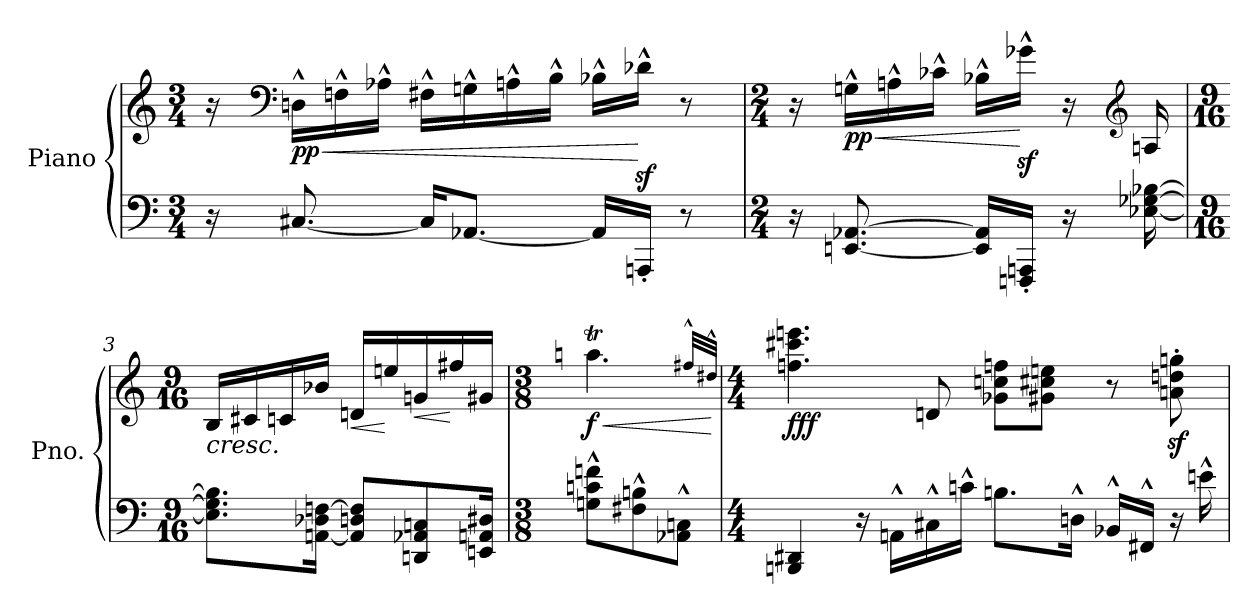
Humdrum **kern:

**kern	**kern	**dynam
*part1	*part1	*part1
*staff2	*staff1	*staff1/2
*I"Piano	*	*
*I'Pno.	*	*
*clefF4	*clefG2	*
*k[]	*k[]	*
*M3/4	*M3/4	*
=1	=1	=1
16r	16r	.
*	*clefF4	*
!	!	!LO:HP:b
!	!	!LO:DY:n=1:b
[8.C#X/	16Dn^^\LL	< pp
.	16Fn^^\	.
.	16A-X^^\JJ	.
16C#/KL]	16F#X^^\LL	.
[8.AA-X/J	16Gn^^\	.
.	16An^^\	.
.	16B^^\JJ	.
16AA-/LL]	16B-X^^\LL	.
16AAAn'/JJ	16d-Xz<^^\JJ	[
8r	8r	.
=2	=2	=2
*M2/4	*M2/4	*
16r	16r	.
!	!	!LO:HP:b
!	!	!LO:DY:n=1:b
[8.EEn/ [8.AA-X/	16Gn^^\LL	< pp
.	16An^^\	.
.	16c-X^^\JJ	.
16EE/] 16AA-/]LL	16B-X^^\LL	.
16FFFn/' 16AAAn/'JJ	16g-Xz<^^\JJ	[
16r	16r	.
*	*clefG2	*
[16E-X\ [16G-X\ [16B-X\	16An/	.
!!LO:LB:g=z
=3	=3	=3
*M9/16	*M9/16	*
!	!	!LO:HP:b
8.E-\] 8.G-\] 8.B-\]L	16B/LL	<
.	16c#X/	.
.	16cn/	.
[16AAn\ 16D-X\ [16Fn\Jk	16b-X/JJ	.
!	!	!LO:HP:b
8AA/] 8Dn/ 8F/]L	16dn/LL	<
.	16een/	[
!	!	!LO:HP:b
8DDn/ 8AA-X/ 8Cn/	16gn/	<
.	16ff#X/	[
16EEn/ 16AAn/ 16D#X/Jk	16g#X/JJ	[
=4	=4	=4
*M3/8	*M3/8	*
!	!	!LO:HP:b
*	*^	*
!	!	!	!LO:DY:n=1:b
8Gn\^^ 8cn\^^ 8fn\^^L	4.aanT\	4.bb-X\yy	< f
8F#X\^^ 8Bn\^^	.	.	.
8AA-X\^^ 8Cn\^^J	.	.	.
*	*v	*v	*
.	32qff#X^^/LLL	.
.	32qdd#X^^/JJJ	.
.	.	[
=5	=5	=5
*M4/4	*M4/4	*
!	!	!LO:DY:b
4BBBn/ 4DD#X/	4.ffn\ 4.ccc#X\ 4.eeen\	fff
16r	.	.
16AAn^^\LL	.	.
16C#X^^\	8dn/	.
16cn^^\JJ	.	.
8.Bn\L	8g-X\ 8ccn\ 8ffn\L	.
.	8g#X\ 8cc#X\ 8een\J	.
16Dn^^\Jk	.	.
16BB-X^^/LL	8r	.
16FF#X^^/JJ	.	.
16r	8an\z<' 8ddn\z<' 8ggn\z<'	.
16en^^\	.	.
=	=	=
*-	*-	*-
